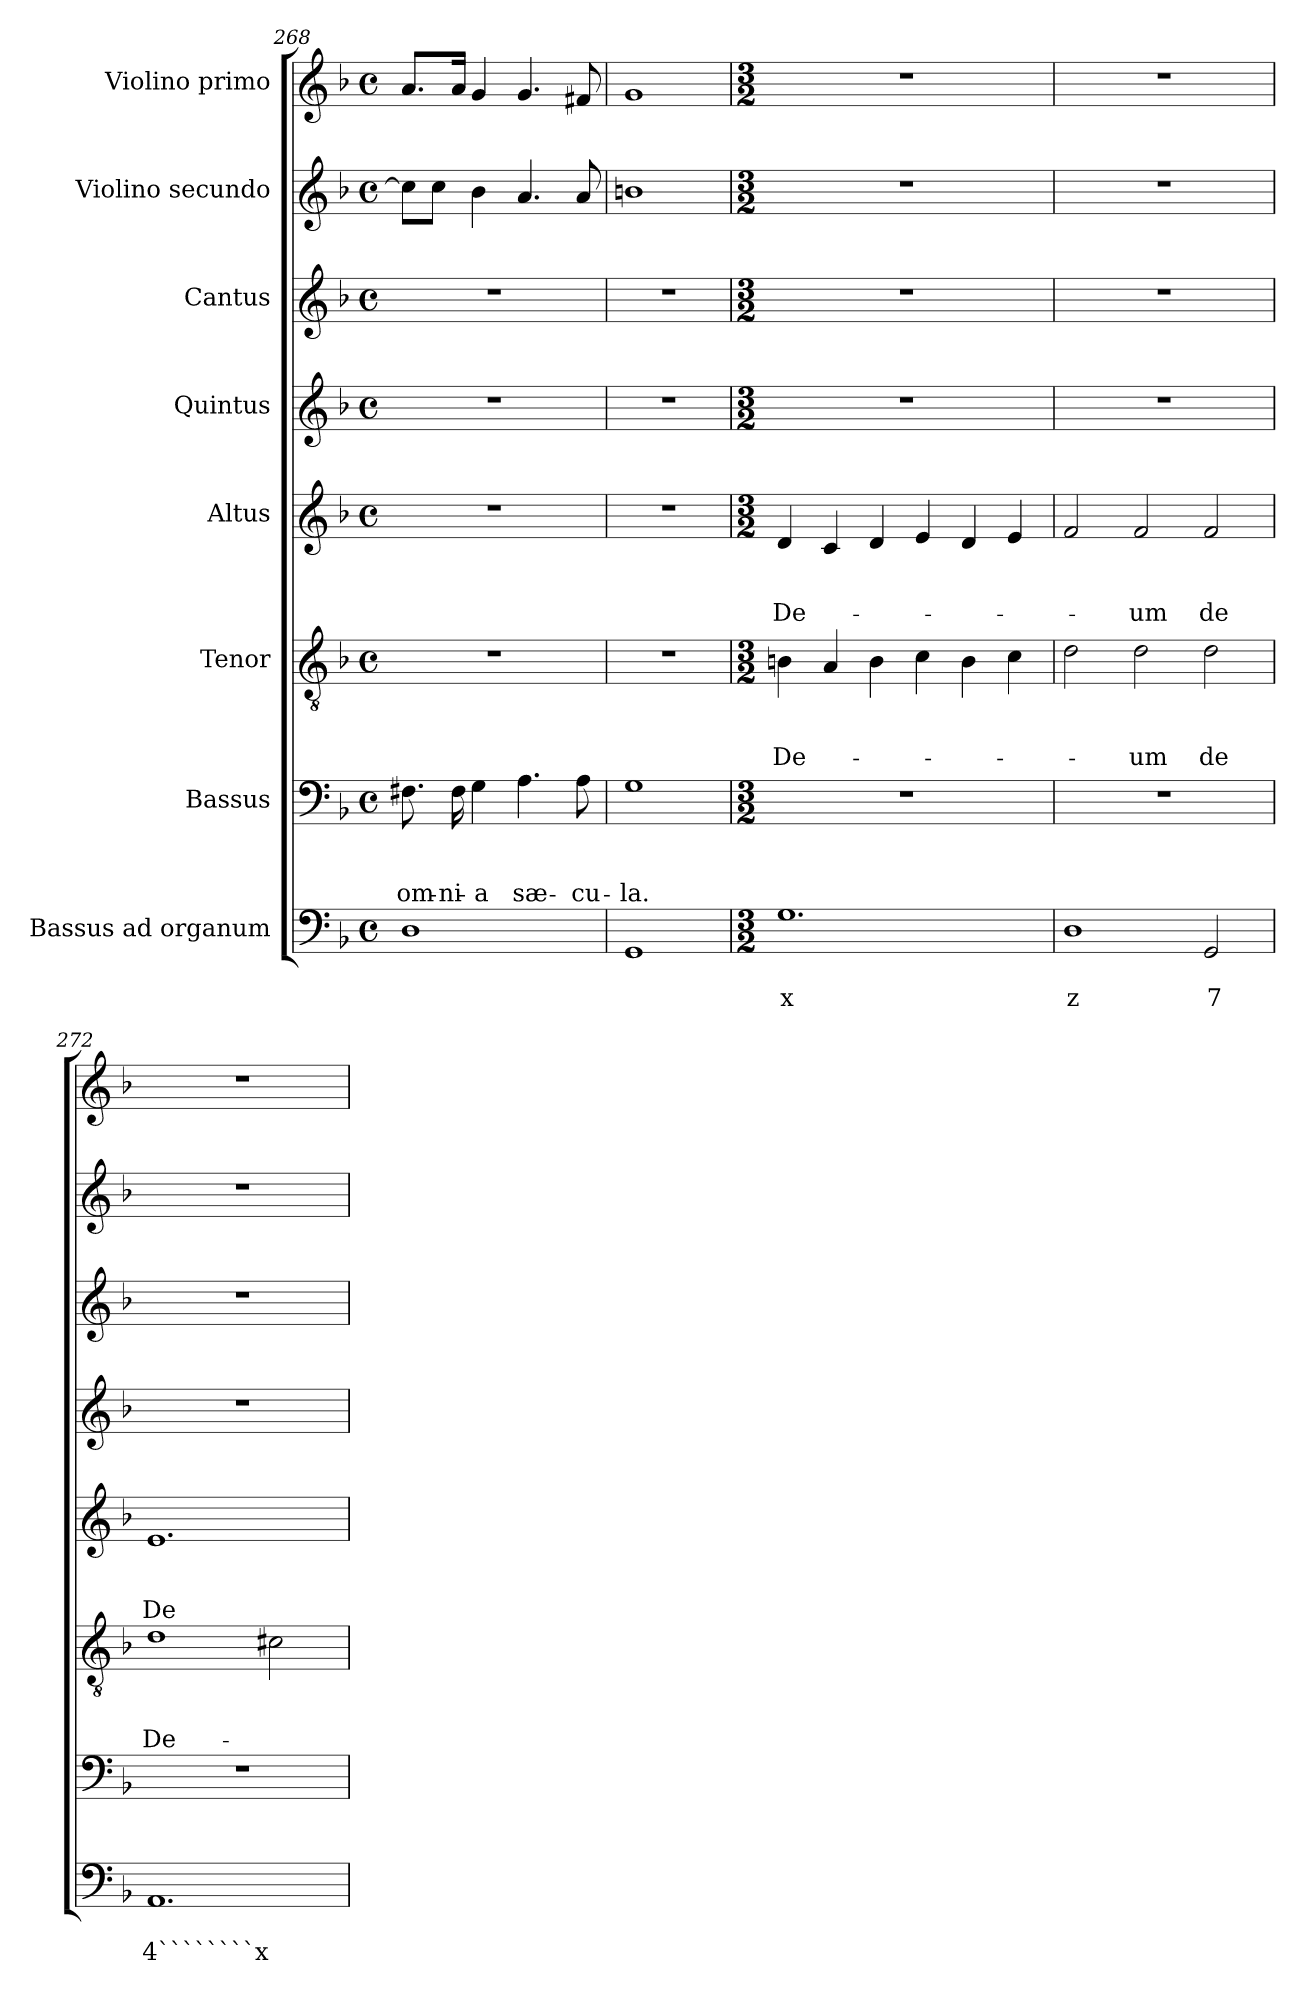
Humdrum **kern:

**kern	**text	**text	**kern	**text	**text	**text	**kern	**text	**text	**text	**kern	**text	**text	**text	**kern	**kern	**kern	**kern
*part8	*part8	*part8	*part7	*part7	*part7	*part7	*part6	*part6	*part6	*part6	*part5	*part5	*part5	*part5	*part4	*part3	*part2	*part1
*staff8	*staff8	*staff8	*staff7	*staff7	*staff7	*staff7	*staff6	*staff6	*staff6	*staff6	*staff5	*staff5	*staff5	*staff5	*staff4	*staff3	*staff2	*staff1
*I"Bassus ad  organum	*	*	*I"Bassus	*	*	*	*I"Tenor	*	*	*	*I"Altus	*	*	*	*I"Quintus	*I"Cantus	*I"Violino secundo	*I"Violino primo
*clefF4	*	*	*clefF4	*	*	*	*clefGv2	*	*	*	*clefG2	*	*	*	*clefG2	*clefG2	*clefG2	*clefG2
*k[b-]	*	*	*k[b-]	*	*	*	*k[b-]	*	*	*	*k[b-]	*	*	*	*k[b-]	*k[b-]	*k[b-]	*k[b-]
*F:	*	*	*F:	*	*	*	*F:	*	*	*	*F:	*	*	*	*F:	*F:	*F:	*F:
*M4/4	*	*	*M4/4	*	*	*	*M4/4	*	*	*	*M4/4	*	*	*	*M4/4	*M4/4	*M4/4	*M4/4
*met(c)	*	*	*met(c)	*	*	*	*met(c)	*	*	*	*met(c)	*	*	*	*met(c)	*met(c)	*met(c)	*met(c)
=268	=268	=268	=268	=268	=268	=268	=268	=268	=268	=268	=268	=268	=268	=268	=268	=268	=268	=268
!	!	!	!	!	!	!LO:LY:b	!	!	!	!	!	!	!	!	!	!	!	!
1D	.	.	8.F#X\	.	.	om-	1r	.	.	.	1r	.	.	.	1r	1r	8cc\L]	8.a/L
.	.	.	.	.	.	.	.	.	.	.	.	.	.	.	.	.	8cc\J	.
!	!	!	!	!	!	!LO:LY:b	!	!	!	!	!	!	!	!	!	!	!	!
.	.	.	16F#\	.	.	-ni-	.	.	.	.	.	.	.	.	.	.	.	16a/Jk
!	!	!	!	!	!	!LO:LY:b	!	!	!	!	!	!	!	!	!	!	!	!
.	.	.	4G\	.	.	-a	.	.	.	.	.	.	.	.	.	.	4b-\	4g/
!	!	!	!	!	!	!LO:LY:b	!	!	!	!	!	!	!	!	!	!	!	!
.	.	.	4.A\	.	.	sæ-	.	.	.	.	.	.	.	.	.	.	4.a/	4.g/
!	!	!	!	!	!	!LO:LY:b	!	!	!	!	!	!	!	!	!	!	!	!
.	.	.	8A\	.	.	-cu-	.	.	.	.	.	.	.	.	.	.	8a/	8f#X/
=269	=269	=269	=269	=269	=269	=269	=269	=269	=269	=269	=269	=269	=269	=269	=269	=269	=269	=269
!	!	!	!	!	!	!LO:LY:b	!	!	!	!	!	!	!	!	!	!	!	!
1GG	.	.	1G	.	.	-la.	1r	.	.	.	1r	.	.	.	1r	1r	1bn	1g
!!LO:PB:g=z
=270	=270	=270	=270	=270	=270	=270	=270	=270	=270	=270	=270	=270	=270	=270	=270	=270	=270	=270
*M3/2	*	*	*M3/2	*	*	*	*M3/2	*	*	*	*M3/2	*	*	*	*M3/2	*M3/2	*M3/2	*M3/2
!	!	!LO:LY:b	!	!	!	!	!	!	!	!LO:LY:b	!	!	!	!LO:LY:b	!	!	!	!
1.G	.	x	1.r	.	.	.	4Bn\	.	.	De-	4d/	.	.	De-	1.r	1.r	1.r	1.r
.	.	.	.	.	.	.	4A/	.	.	.	4c/	.	.	.	.	.	.	.
.	.	.	.	.	.	.	4B\	.	.	.	4d/	.	.	.	.	.	.	.
.	.	.	.	.	.	.	4c\	.	.	.	4e/	.	.	.	.	.	.	.
.	.	.	.	.	.	.	4B\	.	.	.	4d/	.	.	.	.	.	.	.
.	.	.	.	.	.	.	4c\	.	.	.	4e/	.	.	.	.	.	.	.
=271	=271	=271	=271	=271	=271	=271	=271	=271	=271	=271	=271	=271	=271	=271	=271	=271	=271	=271
!	!	!LO:LY:b	!	!	!	!	!	!	!	!	!	!	!	!	!	!	!	!
1D	.	z	1.r	.	.	.	2d\	.	.	.	2f/	.	.	.	1.r	1.r	1.r	1.r
!	!	!	!	!	!	!	!	!	!	!LO:LY:b	!	!	!	!LO:LY:b	!	!	!	!
.	.	.	.	.	.	.	2d\	.	.	-um	2f/	.	.	-um	.	.	.	.
!	!	!LO:LY:b	!	!	!	!	!	!	!	!LO:LY:b	!	!	!	!LO:LY:b	!	!	!	!
2GG/	.	7	.	.	.	.	2d\	.	.	de	2f/	.	.	de	.	.	.	.
=272	=272	=272	=272	=272	=272	=272	=272	=272	=272	=272	=272	=272	=272	=272	=272	=272	=272	=272
!	!	!LO:LY:b	!	!	!	!	!	!	!	!LO:LY:b	!	!	!	!LO:LY:b	!	!	!	!
1.AA	.	4````````x	1.r	.	.	.	1d	.	.	De-	1.e	.	.	De-	1.r	1.r	1.r	1.r
.	.	.	.	.	.	.	2c#X\	.	.	.	.	.	.	.	.	.	.	.
=	=	=	=	=	=	=	=	=	=	=	=	=	=	=	=	=	=	=
*-	*-	*-	*-	*-	*-	*-	*-	*-	*-	*-	*-	*-	*-	*-	*-	*-	*-	*-
